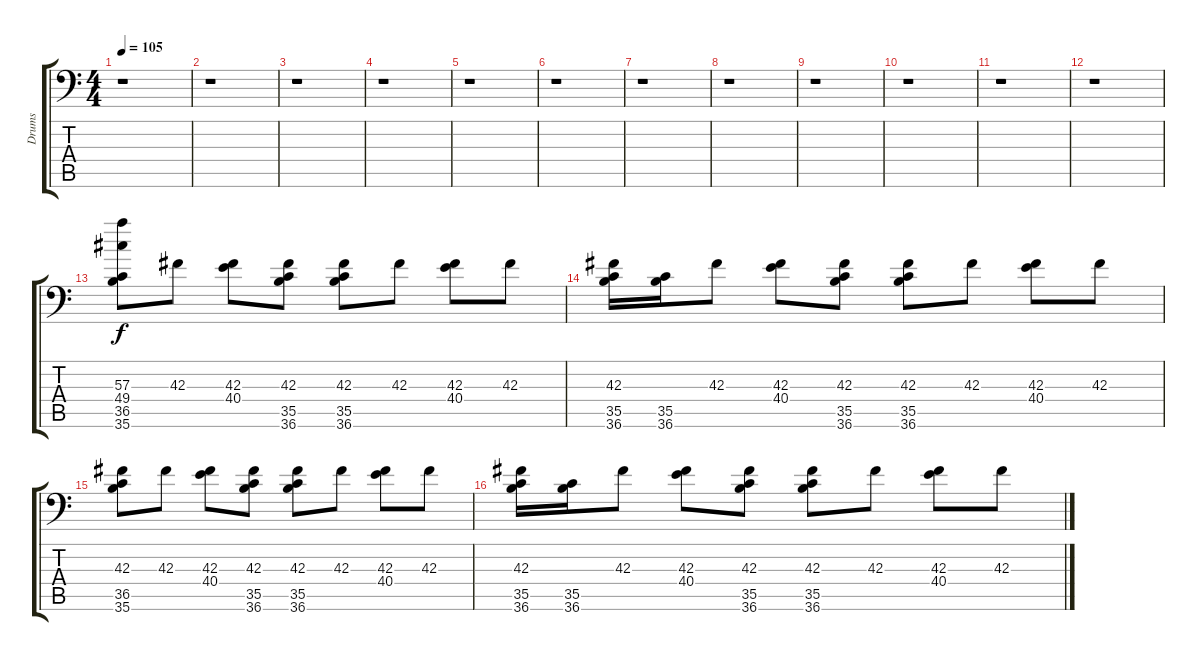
\track ("Drums" "Drums") {instrument acousticgrandpiano}
\staff {score tabs}
\tuning (C-1 C-1 C-1 C-1 C-1 C-1) {hide}
\ts (4 4)
\tempo 105
\clef f4
\ks c
r.1{dy f} |
r.1 |
r.1 |
r.1 |
r.1 |
r.1 |
r.1 |
r.1 |
r.1 |
r.1 |
r.1 |
r.1 |
(57.3 49.4 36.5 35.6).8 42.3.8 (42.3 40.4).8 (42.3 35.5 36.6).8 (42.3 35.5 36.6).8 42.3.8 (42.3 40.4).8 42.3.8 |
(42.3 35.5 36.6).16 (35.5 36.6).16 42.3.8 (42.3 40.4).8 (42.3 35.5 36.6).8 (42.3 35.5 36.6).8 42.3.8 (42.3 40.4).8 42.3.8 |
(42.3 36.5 35.6).8 42.3.8 (42.3 40.4).8 (42.3 35.5 36.6).8 (42.3 35.5 36.6).8 42.3.8 (42.3 40.4).8 42.3.8 |
(42.3 35.5 36.6).16 (35.5 36.6).16 42.3.8 (42.3 40.4).8 (42.3 35.5 36.6).8 (42.3 35.5 36.6).8 42.3.8 (42.3 40.4).8 42.3.8
